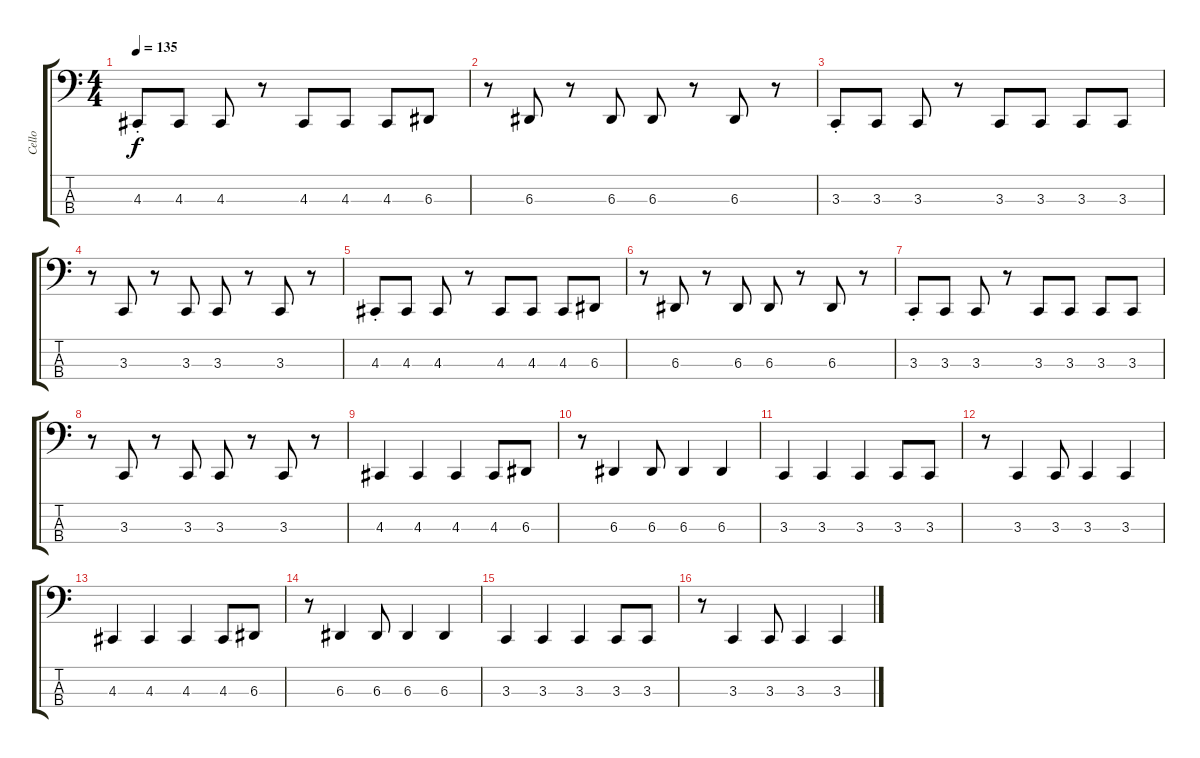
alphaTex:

\track ("Cello" "Cello") {instrument cello}
\staff {score tabs}
\tuning (G2 D2 A1 D1) {hide}
\ts (4 4)
\tempo 135
\clef f4
\ks c
4.3{st}.8{dy f} 4.3.8 4.3.8 r.8 4.3.8 4.3.8 4.3.8 6.3.8 |
r.8 6.3.8 r.8 6.3.8 6.3.8 r.8 6.3.8 r.8 |
3.3{st}.8 3.3.8 3.3.8 r.8 3.3.8 3.3.8 3.3.8 3.3.8 |
r.8 3.3.8 r.8 3.3.8 3.3.8 r.8 3.3.8 r.8 |
4.3{st}.8 4.3.8 4.3.8 r.8 4.3.8 4.3.8 4.3.8 6.3.8 |
r.8 6.3.8 r.8 6.3.8 6.3.8 r.8 6.3.8 r.8 |
3.3{st}.8 3.3.8 3.3.8 r.8 3.3.8 3.3.8 3.3.8 3.3.8 |
r.8 3.3.8 r.8 3.3.8 3.3.8 r.8 3.3.8 r.8 |
4.3.4 4.3.4 4.3.4 4.3.8 6.3.8 |
r.8 6.3.4 6.3.8 6.3.4 6.3.4 |
3.3.4 3.3.4 3.3.4 3.3.8 3.3.8 |
r.8 3.3.4 3.3.8 3.3.4 3.3.4 |
4.3.4 4.3.4 4.3.4 4.3.8 6.3.8 |
r.8 6.3.4 6.3.8 6.3.4 6.3.4 |
3.3.4 3.3.4 3.3.4 3.3.8 3.3.8 |
r.8 3.3.4 3.3.8 3.3.4 3.3.4
